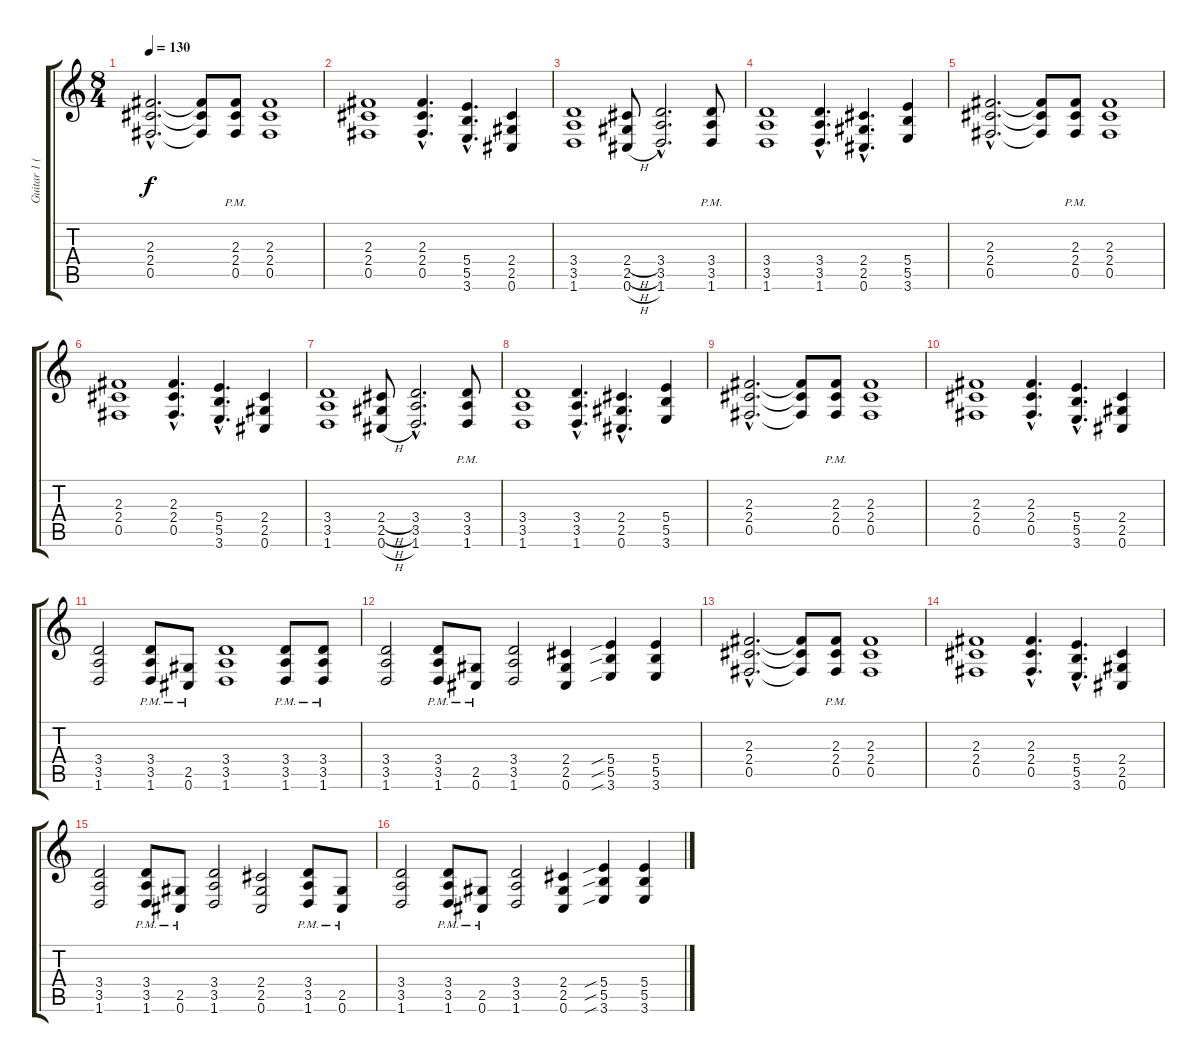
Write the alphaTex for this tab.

\track ("Guitar 1 (Distortion)" "Guitar 1 (") {instrument distortionguitar}
\staff {score tabs}
\tuning (Db4 Ab3 E3 B2 Gb2 Db2) {hide}
\ts (8 4)
\tempo 130
\clef g2
\ks c
(2.3{hac} 2.4{hac} 0.5{hac}).2{d dy f} (2.3{t} 2.4{t} 0.5{t}).8 (2.3{pm} 2.4{pm} 0.5{pm}).8 (2.3 2.4 0.5).1 |
(2.3 2.4 0.5).1 (2.3{hac} 2.4{hac} 0.5{hac}).4{d} (5.4{hac} 5.5{hac} 3.6{hac}).4{d} (2.4 2.5 0.6).4 |
(3.4 3.5 1.6).1 (2.4{h} 2.5{h} 0.6{h}).8 (3.4{hac} 3.5{hac} 1.6{hac}).2{d} (3.4{pm} 3.5{pm} 1.6{pm}).8 |
(3.4 3.5 1.6).1 (3.4{hac} 3.5{hac} 1.6{hac}).4{d} (2.4{hac} 2.5{hac} 0.6{hac}).4{d} (5.4 5.5 3.6).4 |
(2.3{hac} 2.4{hac} 0.5{hac}).2{d} (2.3{t} 2.4{t} 0.5{t}).8 (2.3{pm} 2.4{pm} 0.5{pm}).8 (2.3 2.4 0.5).1 |
(2.3 2.4 0.5).1 (2.3{hac} 2.4{hac} 0.5{hac}).4{d} (5.4{hac} 5.5{hac} 3.6{hac}).4{d} (2.4 2.5 0.6).4 |
(3.4 3.5 1.6).1 (2.4{h} 2.5{h} 0.6{h}).8 (3.4{hac} 3.5{hac} 1.6{hac}).2{d} (3.4{pm} 3.5{pm} 1.6{pm}).8 |
(3.4 3.5 1.6).1 (3.4{hac} 3.5{hac} 1.6{hac}).4{d} (2.4{hac} 2.5{hac} 0.6{hac}).4{d} (5.4 5.5 3.6).4 |
(2.3{hac} 2.4{hac} 0.5{hac}).2{d} (2.3{t} 2.4{t} 0.5{t}).8 (2.3{pm} 2.4{pm} 0.5{pm}).8 (2.3 2.4 0.5).1 |
(2.3 2.4 0.5).1 (2.3{hac} 2.4{hac} 0.5{hac}).4{d} (5.4{hac} 5.5{hac} 3.6{hac}).4{d} (2.4 2.5 0.6).4 |
(3.4 3.5 1.6).2 (3.4{pm} 3.5{pm} 1.6{pm}).8 (2.5{pm} 0.6{pm}).8 (3.4 3.5 1.6).1 (3.4{pm} 3.5{pm} 1.6{pm}).8 (3.4{pm} 3.5{pm} 1.6{pm}).8 |
(3.4 3.5 1.6).2 (3.4{pm} 3.5{pm} 1.6{pm}).8 (2.5{pm} 0.6{pm}).8 (3.4 3.5 1.6).2 (2.4 2.5 0.6).4 (5.4{sib} 5.5{sib} 3.6{sib}).4 (5.4 5.5 3.6).4 |
(2.3{hac} 2.4{hac} 0.5{hac}).2{d} (2.3{t} 2.4{t} 0.5{t}).8 (2.3{pm} 2.4{pm} 0.5{pm}).8 (2.3 2.4 0.5).1 |
(2.3 2.4 0.5).1 (2.3{hac} 2.4{hac} 0.5{hac}).4{d} (5.4{hac} 5.5{hac} 3.6{hac}).4{d} (2.4 2.5 0.6).4 |
(3.4 3.5 1.6).2 (3.4{pm} 3.5{pm} 1.6{pm}).8 (2.5{pm} 0.6{pm}).8 (3.4 3.5 1.6).2 (2.4 2.5 0.6).2 (3.4{pm} 3.5{pm} 1.6{pm}).8 (2.5{pm} 0.6{pm}).8 |
(3.4 3.5 1.6).2 (3.4{pm} 3.5{pm} 1.6{pm}).8 (2.5{pm} 0.6{pm}).8 (3.4 3.5 1.6).2 (2.4 2.5 0.6).4 (5.4{sib} 5.5{sib} 3.6{sib}).4 (5.4 5.5 3.6).4
